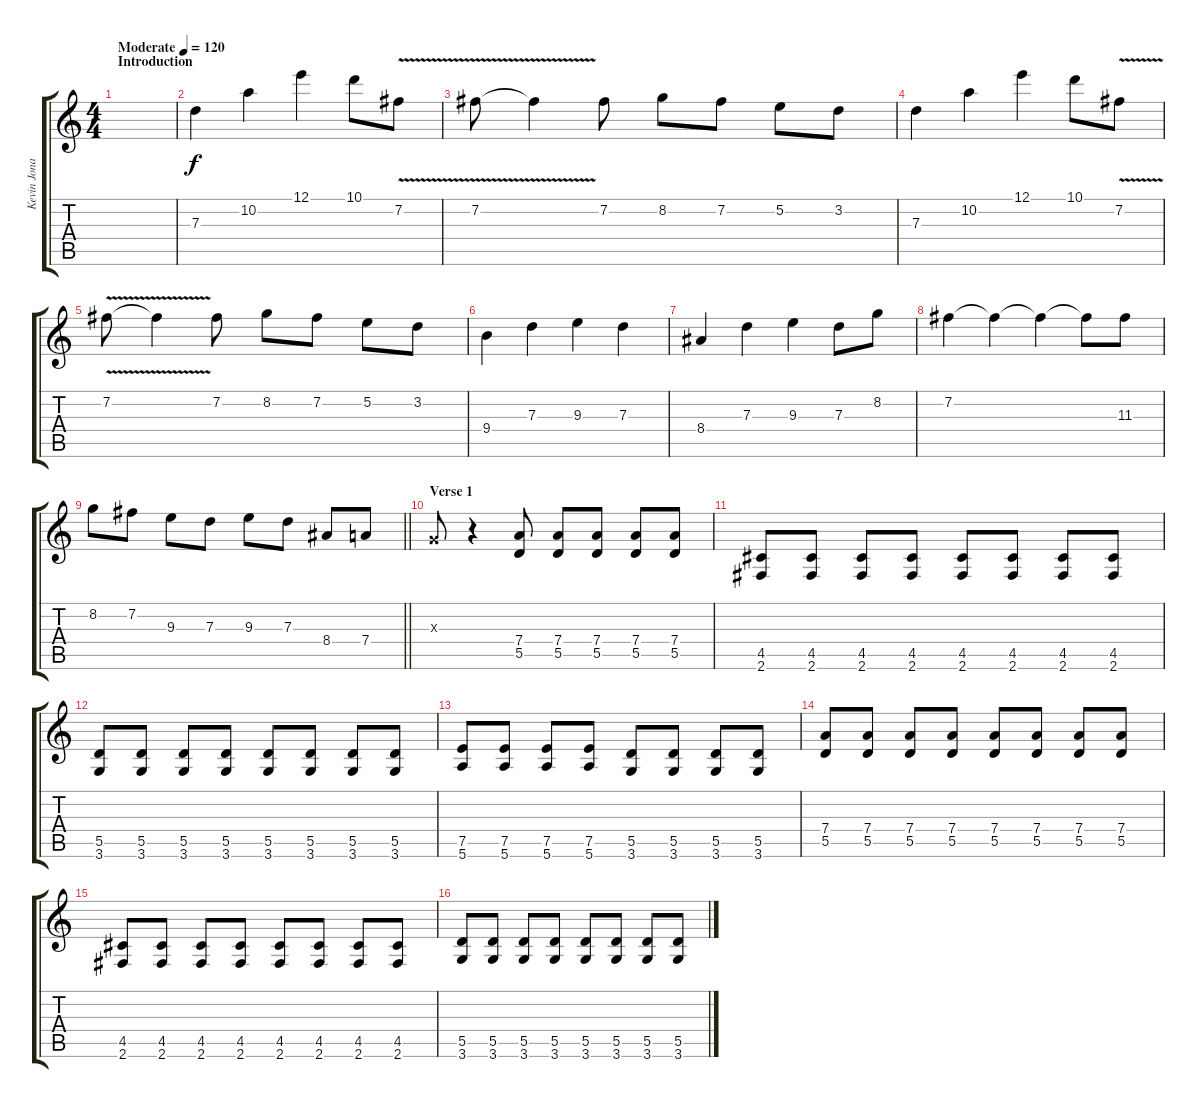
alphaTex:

\track ("Kevin Jonas (Lead)" "Kevin Jona") {instrument distortionguitar}
\staff {score tabs}
\tuning (E4 B3 G3 D3 A2 E2) {hide}
\ts (4 4)
\section ("" "Introduction")
\tempo (120 "Moderate")
\clef g2
\ks c
|
7.3.4 10.2.4 12.1.4 10.1.8 7.2{v}.8 |
7.2{v}.8 7.2{t}.4 7.2.8 8.2.8 7.2.8 5.2.8 3.2.8 |
7.3.4 10.2.4 12.1.4 10.1.8 7.2{v}.8 |
7.2{v}.8 7.2{t}.4 7.2.8 8.2.8 7.2.8 5.2.8 3.2.8 |
9.4.4 7.3.4 9.3.4 7.3.4 |
8.4.4 7.3.4 9.3.4 7.3.8 8.2.8 |
7.2.4 7.2{t}.4 7.2{t}.4 7.2{t}.8 11.3.8 |
\barLineRight lightlight
8.2.8 7.2.8 9.3.8 7.3.8 9.3.8 7.3.8 8.4.8 7.4.8 |
\section ("" "Verse 1")
0.3{x}.8 r.4 (7.4 5.5).8 (7.4 5.5).8 (7.4 5.5).8 (7.4 5.5).8 (7.4 5.5).8 |
(4.5 2.6).8 (4.5 2.6).8 (4.5 2.6).8 (4.5 2.6).8 (4.5 2.6).8 (4.5 2.6).8 (4.5 2.6).8 (4.5 2.6).8 |
(5.5 3.6).8 (5.5 3.6).8 (5.5 3.6).8 (5.5 3.6).8 (5.5 3.6).8 (5.5 3.6).8 (5.5 3.6).8 (5.5 3.6).8 |
(7.5 5.6).8 (7.5 5.6).8 (7.5 5.6).8 (7.5 5.6).8 (5.5 3.6).8 (5.5 3.6).8 (5.5 3.6).8 (5.5 3.6).8 |
(7.4 5.5).8 (7.4 5.5).8 (7.4 5.5).8 (7.4 5.5).8 (7.4 5.5).8 (7.4 5.5).8 (7.4 5.5).8 (7.4 5.5).8 |
(4.5 2.6).8 (4.5 2.6).8 (4.5 2.6).8 (4.5 2.6).8 (4.5 2.6).8 (4.5 2.6).8 (4.5 2.6).8 (4.5 2.6).8 |
(5.5 3.6).8 (5.5 3.6).8 (5.5 3.6).8 (5.5 3.6).8 (5.5 3.6).8 (5.5 3.6).8 (5.5 3.6).8 (5.5 3.6).8
